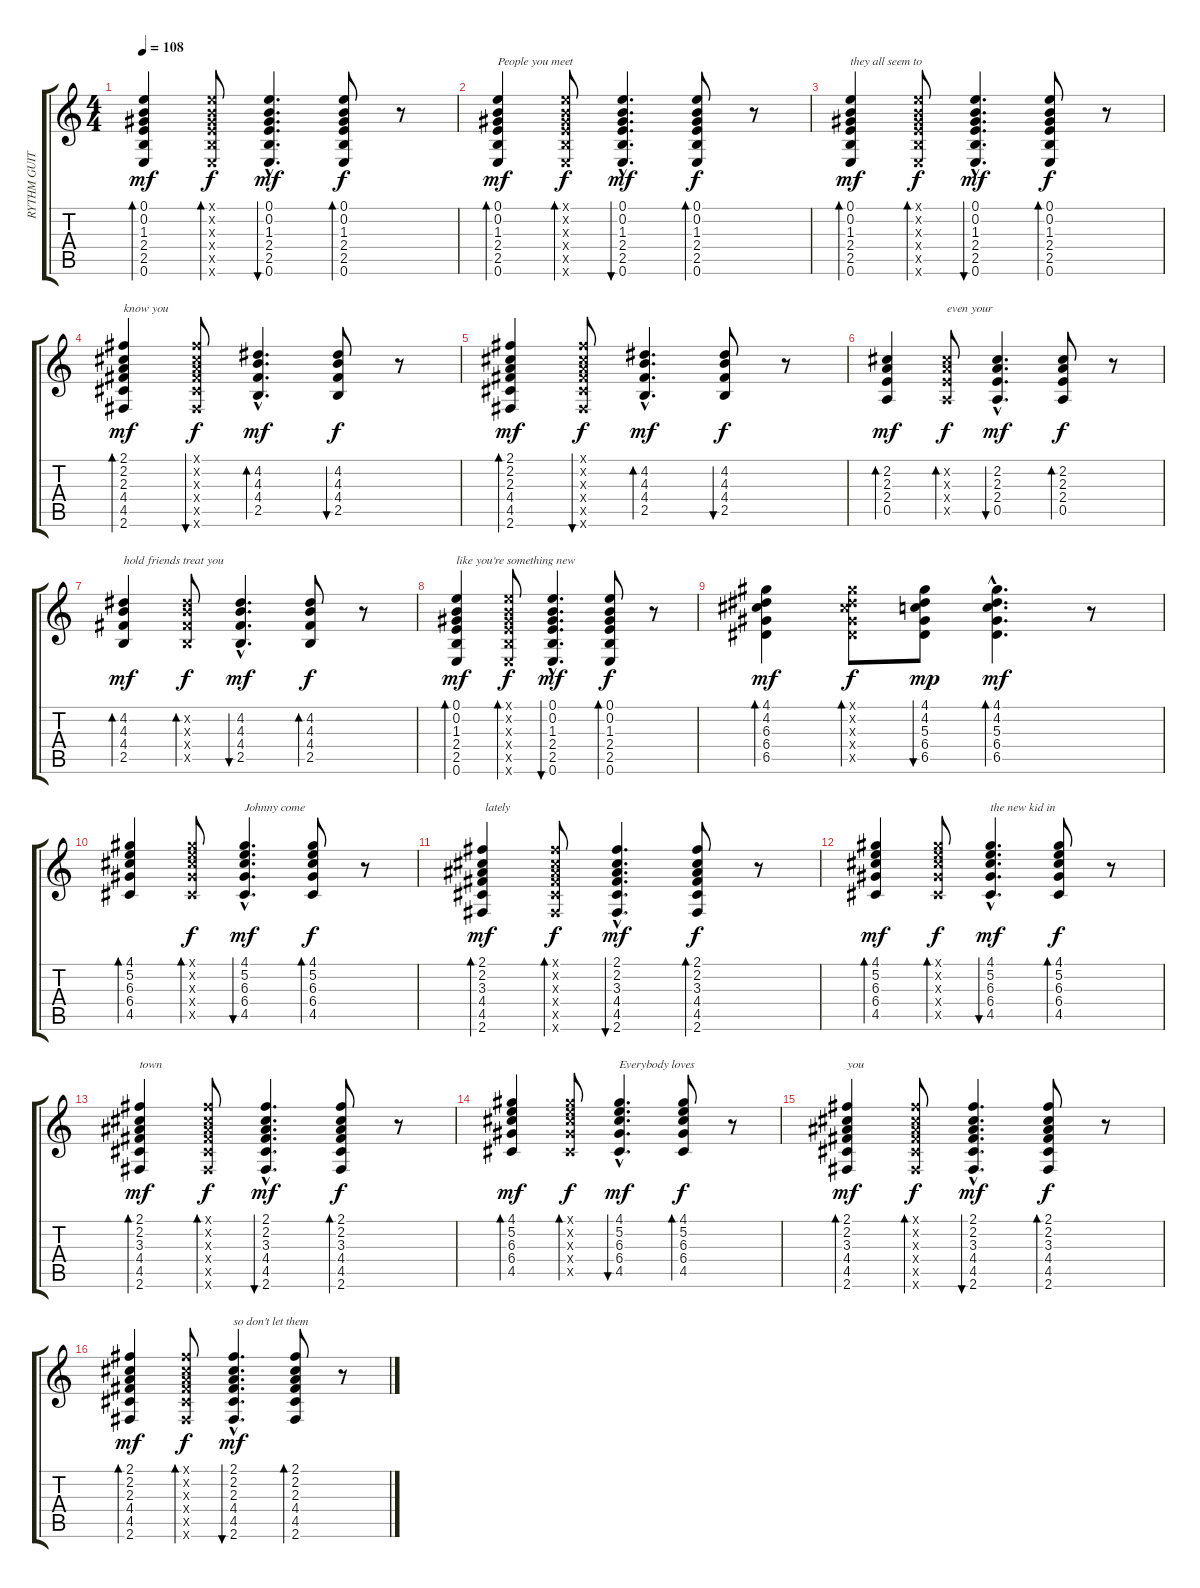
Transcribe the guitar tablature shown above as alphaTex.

\track ("RYTHM GUITAR" "RYTHM GUIT") {instrument acousticguitarsteel}
\staff {score tabs}
\tuning (E4 B3 G3 D3 A2 E2) {hide}
\ts (4 4)
\tempo 108
\clef g2
\ks c
(0.1 0.2 1.3 2.4 2.5 0.6).4{bd 60 dy mf} (0.1{x} 0.2{x} 1.3{x} 2.4{x} 2.5{x} 0.6{x}).8{bd 60 dy f} (0.1{hac} 0.2{hac} 1.3{hac} 2.4{hac} 2.5{hac} 0.6{hac}).4{d bu 60 dy mf} (0.1 0.2 1.3 2.4 2.5 0.6).8{bd 60 dy f} r.8 |
(0.1 0.2 1.3 2.4 2.5 0.6).4{bd 60 txt "People you meet" dy mf} (0.1{x} 0.2{x} 1.3{x} 2.4{x} 2.5{x} 0.6{x}).8{bd 60 dy f} (0.1{hac} 0.2{hac} 1.3{hac} 2.4{hac} 2.5{hac} 0.6{hac}).4{d bu 60 dy mf} (0.1 0.2 1.3 2.4 2.5 0.6).8{bd 60 dy f} r.8 |
(0.1 0.2 1.3 2.4 2.5 0.6).4{bd 60 txt "they all seem to " dy mf} (0.1{x} 0.2{x} 1.3{x} 2.4{x} 2.5{x} 0.6{x}).8{bd 60 dy f} (0.1{hac} 0.2{hac} 1.3{hac} 2.4{hac} 2.5{hac} 0.6{hac}).4{d bu 60 dy mf} (0.1 0.2 1.3 2.4 2.5 0.6).8{bd 60 dy f} r.8 |
(2.1 2.2 2.3 4.4 4.5 2.6).4{bd 60 txt "know you" dy mf} (2.1{x} 2.2{x} 2.3{x} 4.4{x} 4.5{x} 2.6{x}).8{bu 60 dy f} (4.2{hac} 4.3{hac} 4.4{hac} 2.5{hac}).4{d bd 60 dy mf} (4.2 4.3 4.4 2.5).8{bu 60 dy f} r.8 |
(2.1 2.2 2.3 4.4 4.5 2.6).4{bd 60 dy mf} (2.1{x} 2.2{x} 2.3{x} 4.4{x} 4.5{x} 2.6{x}).8{bu 60 dy f} (4.2{hac} 4.3{hac} 4.4{hac} 2.5{hac}).4{d bd 60 dy mf} (4.2 4.3 4.4 2.5).8{bu 60 dy f} r.8 |
(2.2 2.3 2.4 0.5).4{bd 60 dy mf} (2.2{x} 2.3{x} 2.4{x} 0.5{x}).8{bd 60 txt "even your " dy f} (2.2{hac} 2.3{hac} 2.4{hac} 0.5{hac}).4{d bu 60 dy mf} (2.2 2.3 2.4 0.5).8{bd 60 dy f} r.8 |
(4.2 4.3 4.4 2.5).4{bd 60 txt "hold friends treat you" dy mf} (4.2{x} 4.3{x} 4.4{x} 2.5{x}).8{bd 60 dy f} (4.2{hac} 4.3{hac} 4.4{hac} 2.5{hac}).4{d bu 60 dy mf} (4.2 4.3 4.4 2.5).8{bd 60 dy f} r.8 |
(0.1 0.2 1.3 2.4 2.5 0.6).4{bd 60 txt "like you're something new" dy mf} (0.1{x} 0.2{x} 1.3{x} 2.4{x} 2.5{x} 0.6{x}).8{bd 60 dy f} (0.1{hac} 0.2{hac} 1.3{hac} 2.4{hac} 2.5{hac} 0.6{hac}).4{d bu 60 dy mf} (0.1 0.2 1.3 2.4 2.5 0.6).8{bd 60 dy f} r.8 |
(4.1 4.2 6.3 6.4 6.5).4{bd 60 dy mf} (4.1{x} 4.2{x} 6.3{x} 6.4{x} 6.5{x}).8{bd 60 dy f} (4.1 4.2 5.3 6.4 6.5).8{bu 60 dy mp} (4.1{hac} 4.2{hac} 5.3{hac} 6.4{hac} 6.5{hac}).4{d bd 60 dy mf} r.8 |
(4.1 5.2 6.3 6.4 4.5).4{bd 60} (4.1{x} 5.2{x} 6.3{x} 6.4{x} 4.5{x}).8{bd 60 dy f} (4.1{hac} 5.2{hac} 6.3{hac} 6.4{hac} 4.5{hac}).4{d bu 60 txt "Johnny come" dy mf} (4.1 5.2 6.3 6.4 4.5).8{bd 60 dy f} r.8 |
(2.1 2.2 3.3 4.4 4.5 2.6).4{bd 60 txt " lately" dy mf} (2.1{x} 2.2{x} 3.3{x} 4.4{x} 4.5{x} 2.6{x}).8{bd 60 dy f} (2.1{hac} 2.2{hac} 3.3{hac} 4.4{hac} 4.5{hac} 2.6{hac}).4{d bu 60 dy mf} (2.1 2.2 3.3 4.4 4.5 2.6).8{bd 60 dy f} r.8 |
(4.1 5.2 6.3 6.4 4.5).4{bd 60 dy mf} (4.1{x} 5.2{x} 6.3{x} 6.4{x} 4.5{x}).8{bd 60 dy f} (4.1{hac} 5.2{hac} 6.3{hac} 6.4{hac} 4.5{hac}).4{d bu 60 txt "the new kid in " dy mf} (4.1 5.2 6.3 6.4 4.5).8{bd 60 dy f} r.8 |
(2.1 2.2 3.3 4.4 4.5 2.6).4{bd 60 txt "town" dy mf} (2.1{x} 2.2{x} 3.3{x} 4.4{x} 4.5{x} 2.6{x}).8{bd 60 dy f} (2.1{hac} 2.2{hac} 3.3{hac} 4.4{hac} 4.5{hac} 2.6{hac}).4{d bu 60 dy mf} (2.1 2.2 3.3 4.4 4.5 2.6).8{bd 60 dy f} r.8 |
(4.1 5.2 6.3 6.4 4.5).4{bd 60 dy mf} (4.1{x} 5.2{x} 6.3{x} 6.4{x} 4.5{x}).8{bd 60 dy f} (4.1{hac} 5.2{hac} 6.3{hac} 6.4{hac} 4.5{hac}).4{d bu 60 txt "Everybody loves " dy mf} (4.1 5.2 6.3 6.4 4.5).8{bd 60 dy f} r.8 |
(2.1 2.2 3.3 4.4 4.5 2.6).4{bd 60 txt "you" dy mf} (2.1{x} 2.2{x} 3.3{x} 4.4{x} 4.5{x} 2.6{x}).8{bd 60 dy f} (2.1{hac} 2.2{hac} 3.3{hac} 4.4{hac} 4.5{hac} 2.6{hac}).4{d bu 60 dy mf} (2.1 2.2 3.3 4.4 4.5 2.6).8{bd 60 dy f} r.8 |
(2.1 2.2 2.3 4.4 4.5 2.6).4{bd 60 dy mf} (2.1{x} 2.2{x} 2.3{x} 4.4{x} 4.5{x} 2.6{x}).8{bd 60 dy f} (2.1{hac} 2.2{hac} 2.3{hac} 4.4{hac} 4.5{hac} 2.6{hac}).4{d bu 60 txt "so don't let them " dy mf} (2.1 2.2 2.3 4.4 4.5 2.6).8{bd 60} r.8
